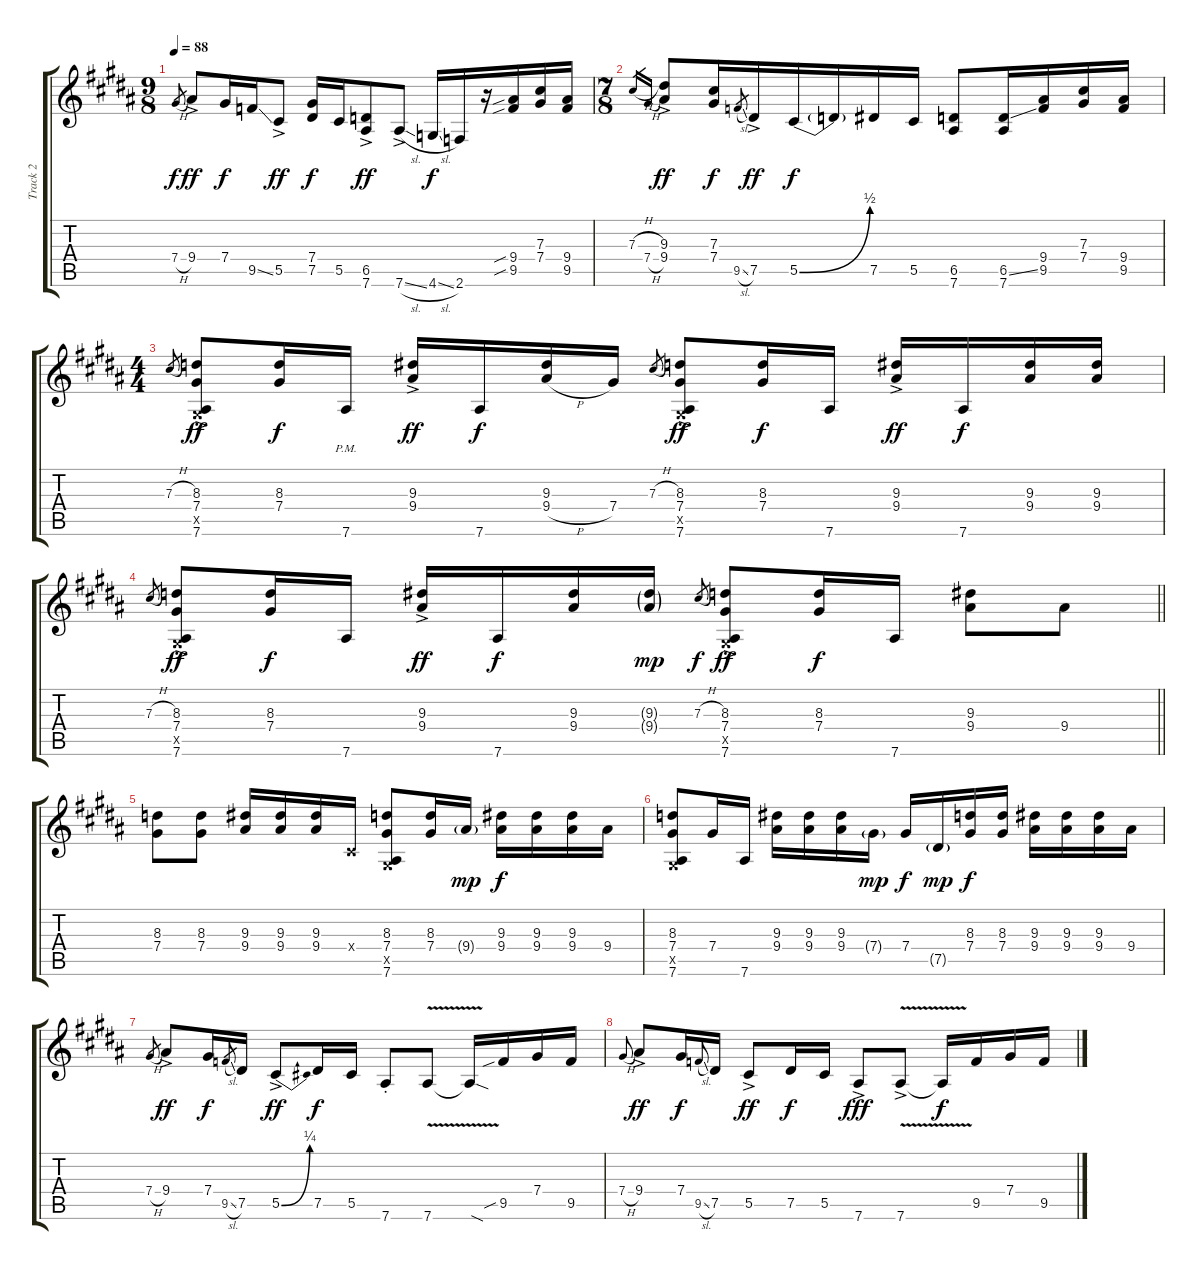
\track ("Track 2" "Track 2") {instrument electricguitarjazz}
\staff {score tabs}
\tuning (Eb4 Bb3 Gb3 Db3 Ab2 Eb2) {hide}
\ts (9 8)
\tempo 88
\clef g2
\ks b
7.4{h}.8{gr dy f} 9.4{ac}.8{dy ff} 7.4.16{dy f} 9.5{ss}.16 5.5{ac}.8{dy ff} (7.4 7.5).16{dy f} 5.5.16 (6.5{ac} 7.6{ac}).8{dy ff} 7.6{sl ac}.8 4.6{sl}.16{dy f} 2.6.16 r.16 (9.4{sib} 9.5{sib}).16 (7.3 7.4).16 (9.4 9.5).16 |
\ts (7 8)
7.3{h}.16{gr} 7.4{h}.16{gr} (9.3{ac} 9.4{ac}).8{dy ff} (7.3 7.4).16{dy f} 9.5{sl}.8{gr} 7.5{ac}.16{dy ff} 5.5{be (bend 0 0 60 2)}.16{dy f} 5.5{t}.16 7.5.16 5.5.16 (6.5 7.6).8 (6.5{ss} 7.6).16 (9.4 9.5).16 (7.3 7.4).16 (9.4 9.5).16 |
\ts (4 4)
7.3{h}.8{gr} (8.3{ac} 7.4{ac} 0.5{x} 7.6{ac}).8{dy ff} (8.3 7.4).16{dy f} 7.6{pm}.16 (9.3{ac} 9.4{ac}).16{dy ff} 7.6.16{dy f} (9.3 9.4{h}).16 7.4.16 7.3{h}.8{gr} (8.3{ac} 7.4{ac} 0.5{x} 7.6{ac}).8{dy ff} (8.3 7.4).16{dy f} 7.6.16 (9.3{ac} 9.4{ac}).16{dy ff} 7.6.16{dy f} (9.3 9.4).16 (9.3 9.4).16 |
\barLineRight lightlight
7.3{h}.8{gr} (8.3{ac} 7.4{ac} 0.5{x} 7.6{ac}).8{dy ff} (8.3 7.4).16{dy f} 7.6.16 (9.3{ac} 9.4{ac}).16{dy ff} 7.6.16{dy f} (9.3 9.4).16 (9.3{g} 9.4{g}).16{dy mp} 7.3{h}.8{gr dy f} (8.3{ac} 7.4{ac} 0.5{x} 7.6{ac}).8{dy ff} (8.3 7.4).16{dy f} 7.6.16 (9.3 9.4).8 9.4.8 |
(8.3 7.4).8 (8.3 7.4).8 (9.3 9.4).16 (9.3 9.4).16 (9.3 9.4).16 0.4{x}.16 (8.3 7.4 0.5{x} 7.6).8 (8.3 7.4).16 9.4{g}.16{dy mp} (9.3 9.4).16{dy f} (9.3 9.4).16 (9.3 9.4).16 9.4.16 |
(8.3 7.4 0.5{x} 7.6).8 7.4.16 7.6.16 (9.3 9.4).16 (9.3 9.4).16 (9.3 9.4).16 7.4{g}.16{dy mp} 7.4.16{dy f} 7.5{g}.16{dy mp} (8.3 7.4).16{dy f} (8.3 7.4).16 (9.3 9.4).16 (9.3 9.4).16 (9.3 9.4).16 9.4.16 |
7.4{h}.8{gr} 9.4{ac}.8{dy ff} 7.4.16{dy f} 9.5{sl}.8{gr} 7.5.16 5.5{be (bend 0 0 60 1) ac}.8{dy ff} 7.5.16{dy f} 5.5.16 7.6{st}.8 7.6{v}.8 7.6{sod t}.16 9.5{sib}.16 7.4.16 9.5.16 |
7.4{h}.8{gr onbeat} 9.4{ac}.8{dy ff} 7.4.16{dy f} 9.5{sl}.8{gr onbeat} 7.5.16 5.5{ac}.8{dy ff} 7.5.16{dy f} 5.5.16 7.6{ac}.8{dy fff} 7.6{v ac}.8 7.6{t}.16{dy f} 9.5.16 7.4.16 9.5.16
